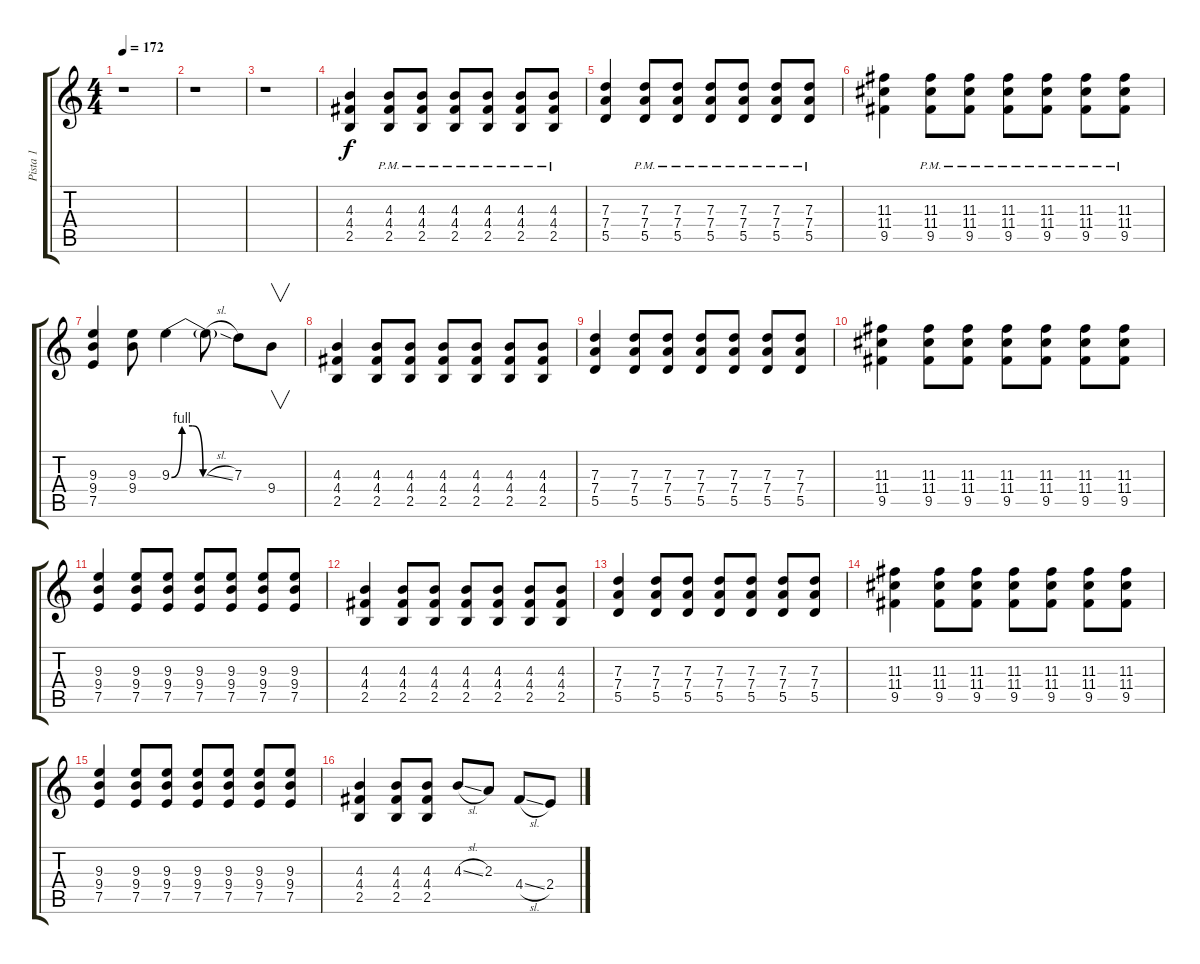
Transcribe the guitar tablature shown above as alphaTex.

\track ("Pista 1" "Pista 1") {instrument distortionguitar}
\staff {score tabs}
\tuning (E4 B3 G3 D3 A2 E2) {hide}
\ts (4 4)
\tempo 172
\clef g2
\ks c
r.1{dy f} |
r.1 |
r.1 |
(4.3 4.4 2.5).4 (4.3{pm} 4.4{pm} 2.5{pm}).8 (4.3{pm} 4.4{pm} 2.5{pm}).8 (4.3{pm} 4.4{pm} 2.5{pm}).8 (4.3{pm} 4.4{pm} 2.5{pm}).8 (4.3{pm} 4.4{pm} 2.5{pm}).8 (4.3{pm} 4.4{pm} 2.5{pm}).8 |
(7.3 7.4 5.5).4 (7.3{pm} 7.4{pm} 5.5{pm}).8 (7.3{pm} 7.4{pm} 5.5{pm}).8 (7.3{pm} 7.4{pm} 5.5{pm}).8 (7.3{pm} 7.4{pm} 5.5{pm}).8 (7.3{pm} 7.4{pm} 5.5{pm}).8 (7.3{pm} 7.4{pm} 5.5{pm}).8 |
(11.3 11.4 9.5).4 (11.3{pm} 11.4{pm} 9.5{pm}).8 (11.3{pm} 11.4{pm} 9.5{pm}).8 (11.3{pm} 11.4{pm} 9.5{pm}).8 (11.3{pm} 11.4{pm} 9.5{pm}).8 (11.3{pm} 11.4{pm} 9.5{pm}).8 (11.3{pm} 11.4{pm} 9.5{pm}).8 |
(9.3 9.4 7.5).4 (9.3 9.4).8 9.3{be (custom 0 0 10 4 20 4 30 0 60 0)}.4 9.3{sl t}.8 7.3.8 9.4.8{v} |
(4.3 4.4 2.5).4 (4.3 4.4 2.5).8 (4.3 4.4 2.5).8 (4.3 4.4 2.5).8 (4.3 4.4 2.5).8 (4.3 4.4 2.5).8 (4.3 4.4 2.5).8 |
(7.3 7.4 5.5).4 (7.3 7.4 5.5).8 (7.3 7.4 5.5).8 (7.3 7.4 5.5).8 (7.3 7.4 5.5).8 (7.3 7.4 5.5).8 (7.3 7.4 5.5).8 |
(11.3 11.4 9.5).4 (11.3 11.4 9.5).8 (11.3 11.4 9.5).8 (11.3 11.4 9.5).8 (11.3 11.4 9.5).8 (11.3 11.4 9.5).8 (11.3 11.4 9.5).8 |
(9.3 9.4 7.5).4 (9.3 9.4 7.5).8 (9.3 9.4 7.5).8 (9.3 9.4 7.5).8 (9.3 9.4 7.5).8 (9.3 9.4 7.5).8 (9.3 9.4 7.5).8 |
(4.3 4.4 2.5).4 (4.3 4.4 2.5).8 (4.3 4.4 2.5).8 (4.3 4.4 2.5).8 (4.3 4.4 2.5).8 (4.3 4.4 2.5).8 (4.3 4.4 2.5).8 |
(7.3 7.4 5.5).4 (7.3 7.4 5.5).8 (7.3 7.4 5.5).8 (7.3 7.4 5.5).8 (7.3 7.4 5.5).8 (7.3 7.4 5.5).8 (7.3 7.4 5.5).8 |
(11.3 11.4 9.5).4 (11.3 11.4 9.5).8 (11.3 11.4 9.5).8 (11.3 11.4 9.5).8 (11.3 11.4 9.5).8 (11.3 11.4 9.5).8 (11.3 11.4 9.5).8 |
(9.3 9.4 7.5).4 (9.3 9.4 7.5).8 (9.3 9.4 7.5).8 (9.3 9.4 7.5).8 (9.3 9.4 7.5).8 (9.3 9.4 7.5).8 (9.3 9.4 7.5).8 |
(4.3 4.4 2.5).4 (4.3 4.4 2.5).8 (4.3 4.4 2.5).8 4.3{sl}.8 2.3.8 4.4{sl}.8 2.4.8
